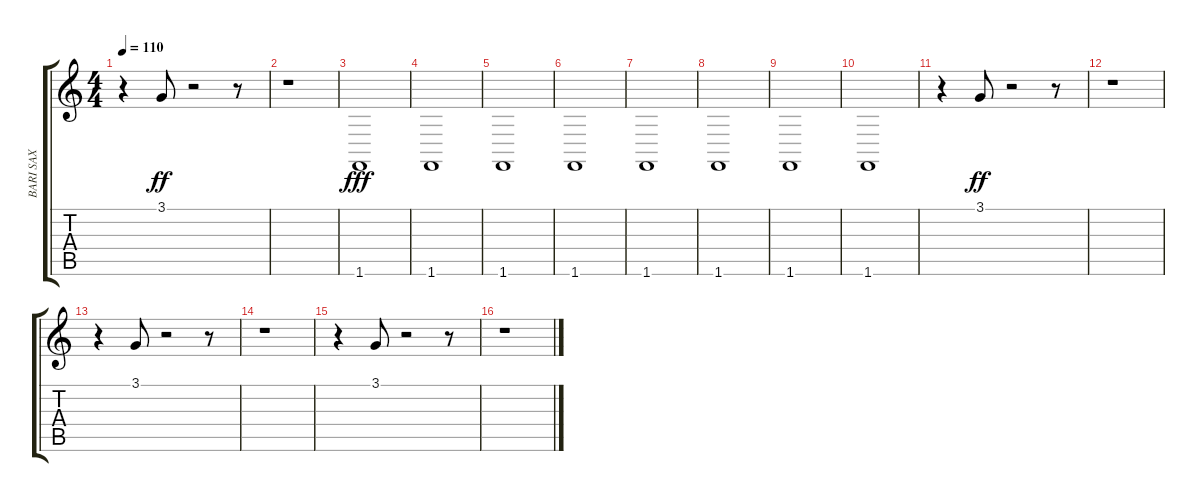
\track ("BARI SAX" "BARI SAX") {solo instrument baritonesax}
\staff {score tabs}
\tuning (E4 B3 G3 D3 A2 E2) {hide}
\ts (4 4)
\tempo 110
\clef g2
\ks c
r.4{dy ff} 3.1.8 r.2 r.8 |
r.1 |
1.6.1{dy fff volume 11} |
1.6.1{volume 11} |
1.6.1{volume 11} |
1.6.1{volume 10} |
1.6.1{volume 11} |
1.6.1{volume 11} |
1.6.1{volume 11} |
1.6.1{volume 10} |
r.4 3.1.8{dy ff volume 13} r.2 r.8 |
r.1 |
r.4 3.1.8 r.2 r.8 |
r.1 |
r.4 3.1.8 r.2 r.8 |
r.1
